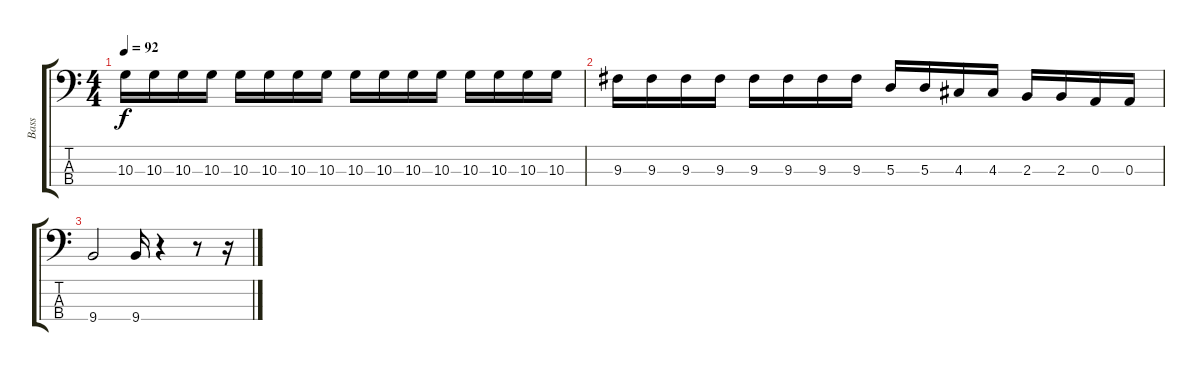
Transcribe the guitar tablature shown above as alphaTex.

\track ("Bass" "Bass") {instrument electricbassfinger}
\staff {score tabs}
\tuning (G2 D2 A1 D1) {hide}
\ts (4 4)
\tempo 92
\clef f4
\ks c
10.3.16{dy f} 10.3.16 10.3.16 10.3.16 10.3.16 10.3.16 10.3.16 10.3.16 10.3.16 10.3.16 10.3.16 10.3.16 10.3.16 10.3.16 10.3.16 10.3.16 |
9.3.16 9.3.16 9.3.16 9.3.16 9.3.16 9.3.16 9.3.16 9.3.16 5.3.16 5.3.16 4.3.16 4.3.16 2.3.16 2.3.16 0.3.16 0.3.16 |
9.4.2 9.4.16 r.4 r.8 r.16
